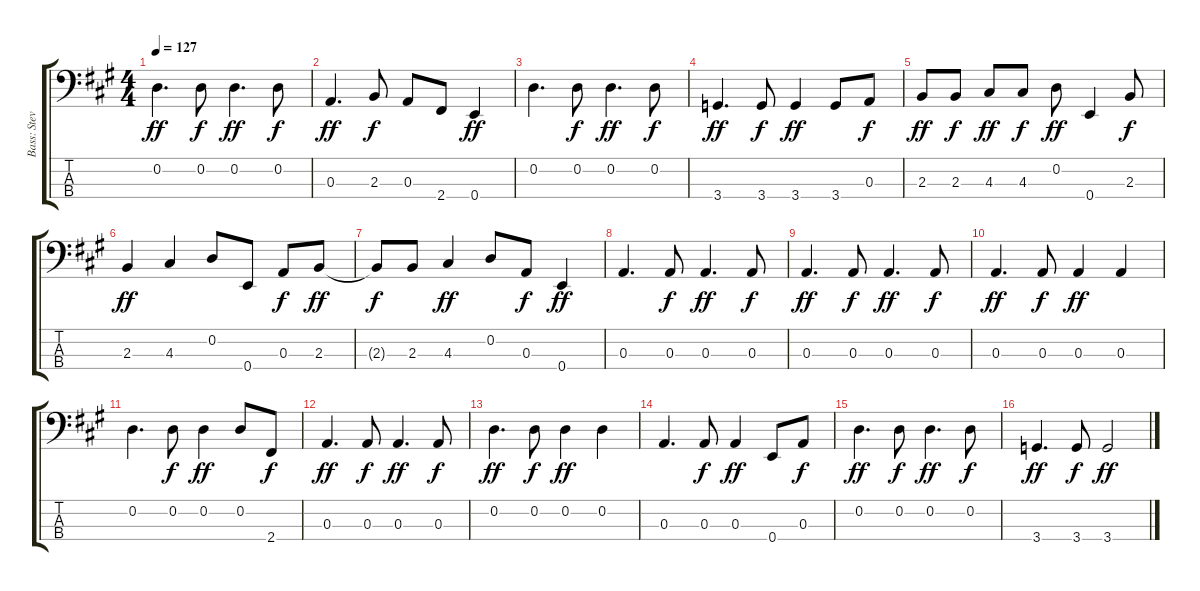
\track ("Bass: Steve" "Bass: Stev") {instrument electricbassfinger}
\staff {score tabs}
\tuning (G2 D2 A1 E1) {hide}
\ts (4 4)
\tempo 127
\clef f4
\ks a
0.2.4{d dy ff} 0.2.8{dy f} 0.2.4{d dy ff} 0.2.8{dy f} |
0.3.4{d dy ff} 2.3.8{dy f} 0.3.8 2.4.8 0.4.4{dy ff} |
0.2.4{d} 0.2.8{dy f} 0.2.4{d dy ff} 0.2.8{dy f} |
3.4.4{d dy ff} 3.4.8{dy f} 3.4.4{dy ff} 3.4.8 0.3.8{dy f} |
2.3.8{dy ff} 2.3.8{dy f} 4.3.8{dy ff} 4.3.8{dy f} 0.2.8{dy ff} 0.4.4 2.3.8{dy f} |
2.3.4{dy ff} 4.3.4 0.2.8 0.4.8 0.3.8{dy f} 2.3.8{dy ff} |
2.3{t}.8{dy f} 2.3.8 4.3.4{dy ff} 0.2.8 0.3.8{dy f} 0.4.4{dy ff} |
0.3.4{d} 0.3.8{dy f} 0.3.4{d dy ff} 0.3.8{dy f} |
0.3.4{d dy ff} 0.3.8{dy f} 0.3.4{d dy ff} 0.3.8{dy f} |
0.3.4{d dy ff} 0.3.8{dy f} 0.3.4{dy ff} 0.3.4 |
0.2.4{d} 0.2.8{dy f} 0.2.4{dy ff} 0.2.8 2.4.8{dy f} |
0.3.4{d dy ff} 0.3.8{dy f} 0.3.4{d dy ff} 0.3.8{dy f} |
0.2.4{d dy ff} 0.2.8{dy f} 0.2.4{dy ff} 0.2.4 |
0.3.4{d} 0.3.8{dy f} 0.3.4{dy ff} 0.4.8 0.3.8{dy f} |
0.2.4{d dy ff} 0.2.8{dy f} 0.2.4{d dy ff} 0.2.8{dy f} |
3.4.4{d dy ff} 3.4.8{dy f} 3.4.2{dy ff}
